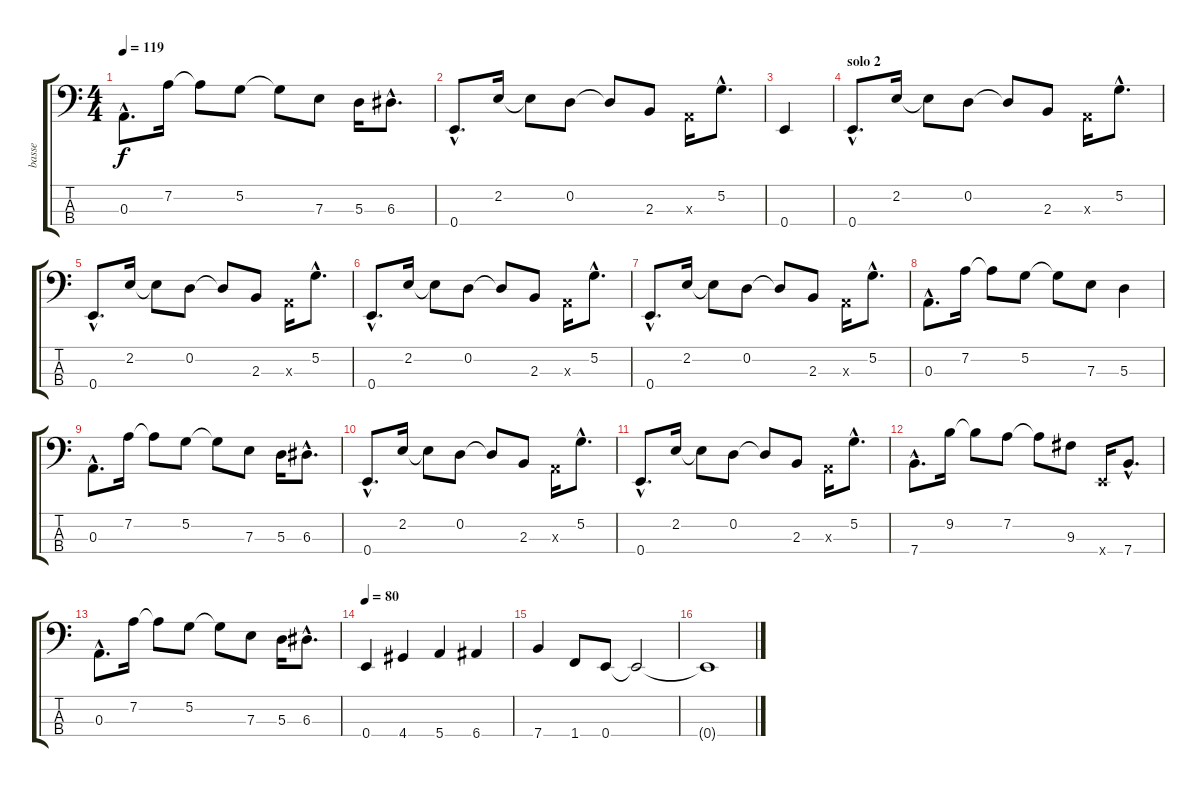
\track ("basse" "basse") {instrument electricbassfinger}
\staff {score tabs}
\tuning (G2 D2 A1 E1) {hide}
\ts (4 4)
\tempo 119
\clef f4
\ks c
0.3{hac}.8{d dy f} 7.2.16 7.2{t}.8 5.2.8 5.2{t}.8 7.3.8 5.3.16 6.3{hac}.8{d} |
0.4{hac}.8{d} 2.2.16 2.2{t}.8 0.2.8 0.2{t}.8 2.3.8 0.3{x}.16 5.2{hac}.8{d} |
0.4.4 |
\section ("" "solo 2")
0.4{hac}.8{d} 2.2.16 2.2{t}.8 0.2.8 0.2{t}.8 2.3.8 0.3{x}.16 5.2{hac}.8{d} |
0.4{hac}.8{d} 2.2.16 2.2{t}.8 0.2.8 0.2{t}.8 2.3.8 0.3{x}.16 5.2{hac}.8{d} |
0.4{hac}.8{d} 2.2.16 2.2{t}.8 0.2.8 0.2{t}.8 2.3.8 0.3{x}.16 5.2{hac}.8{d} |
0.4{hac}.8{d} 2.2.16 2.2{t}.8 0.2.8 0.2{t}.8 2.3.8 0.3{x}.16 5.2{hac}.8{d} |
0.3{hac}.8{d} 7.2.16 7.2{t}.8 5.2.8 5.2{t}.8 7.3.8 5.3.4 |
0.3{hac}.8{d} 7.2.16 7.2{t}.8 5.2.8 5.2{t}.8 7.3.8 5.3.16 6.3{hac}.8{d} |
0.4{hac}.8{d} 2.2.16 2.2{t}.8 0.2.8 0.2{t}.8 2.3.8 0.3{x}.16 5.2{hac}.8{d} |
0.4{hac}.8{d} 2.2.16 2.2{t}.8 0.2.8 0.2{t}.8 2.3.8 0.3{x}.16 5.2{hac}.8{d} |
7.4{hac}.8{d} 9.2.16 9.2{t}.8 7.2.8 7.2{t}.8 9.3.8 0.4{x}.16 7.4{hac}.8{d} |
0.3{hac}.8{d} 7.2.16 7.2{t}.8 5.2.8 5.2{t}.8 7.3.8 5.3.16 6.3{hac}.8{d} |
\tempo 80
0.4.4 4.4.4 5.4.4 6.4.4 |
7.4.4 1.4.8 0.4.8 0.4{t}.2 |
0.4{t}.1
